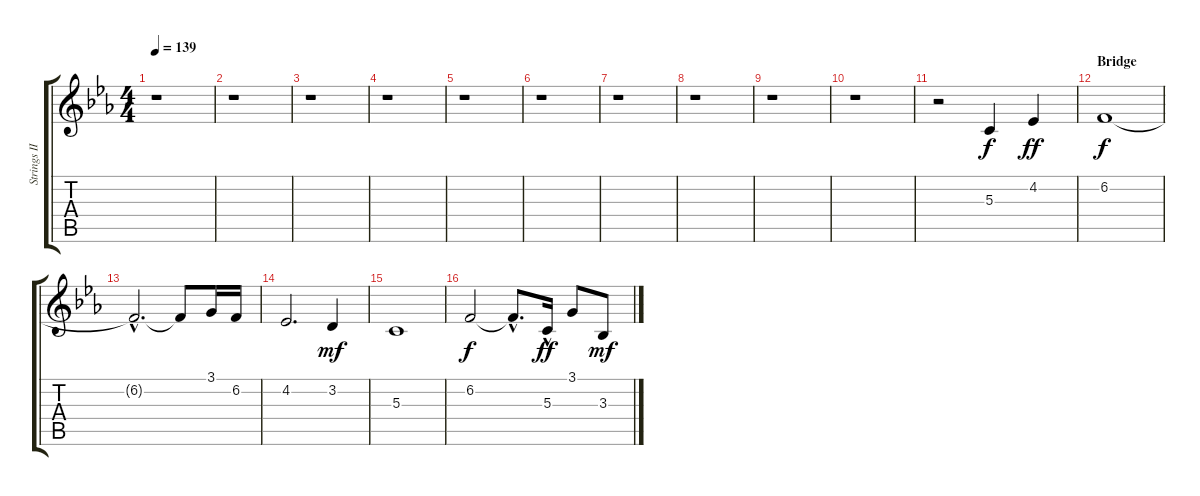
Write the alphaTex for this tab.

\track ("Strings III" "Strings II") {instrument stringensemble1}
\staff {score tabs}
\tuning (E4 B3 G3 D3 A2 E2) {hide}
\ts (4 4)
\tempo 139
\clef g2
\ks cminor
r.1{dy ff} |
r.1 |
r.1 |
r.1 |
r.1 |
r.1 |
r.1 |
r.1 |
r.1 |
r.1 |
r.2 5.3.4{dy f} 4.2.4{dy ff} |
\section ("" "Bridge")
6.2.1{dy f} |
6.2{hac t}.2{d} 6.2{t}.8 3.1.16 6.2.16 |
4.2.2{d} 3.2.4{dy mf} |
5.3.1 |
6.2.2{dy f} 6.2{hac t}.8{d} 5.3{hac}.16{dy ff} 3.1.8 3.3.8{dy mf}
